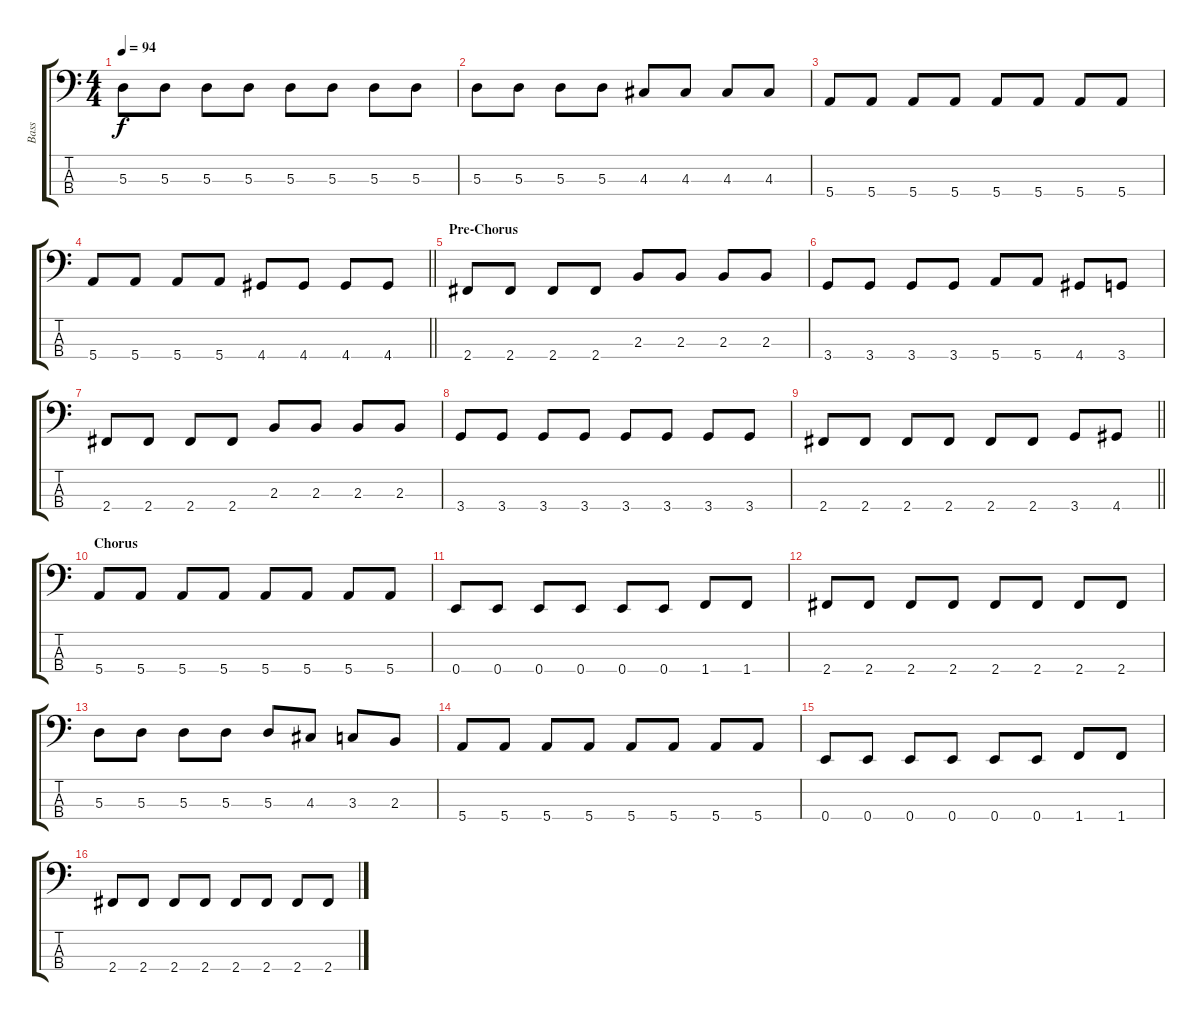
\track ("Bass" "Bass") {instrument electricbasspick}
\staff {score tabs}
\tuning (G2 D2 A1 E1) {hide}
\ts (4 4)
\tempo 94
\clef f4
\ks c
5.3.8{dy f} 5.3.8 5.3.8 5.3.8 5.3.8 5.3.8 5.3.8 5.3.8 |
5.3.8 5.3.8 5.3.8 5.3.8 4.3.8 4.3.8 4.3.8 4.3.8 |
5.4.8 5.4.8 5.4.8 5.4.8 5.4.8 5.4.8 5.4.8 5.4.8 |
\barLineRight lightlight
5.4.8 5.4.8 5.4.8 5.4.8 4.4.8 4.4.8 4.4.8 4.4.8 |
\section ("" "Pre-Chorus")
2.4.8 2.4.8 2.4.8 2.4.8 2.3.8 2.3.8 2.3.8 2.3.8 |
3.4.8 3.4.8 3.4.8 3.4.8 5.4.8 5.4.8 4.4.8 3.4.8 |
2.4.8 2.4.8 2.4.8 2.4.8 2.3.8 2.3.8 2.3.8 2.3.8 |
3.4.8 3.4.8 3.4.8 3.4.8 3.4.8 3.4.8 3.4.8 3.4.8 |
\barLineRight lightlight
2.4.8 2.4.8 2.4.8 2.4.8 2.4.8 2.4.8 3.4.8 4.4.8 |
\section ("" "Chorus")
5.4.8 5.4.8 5.4.8 5.4.8 5.4.8 5.4.8 5.4.8 5.4.8 |
0.4.8 0.4.8 0.4.8 0.4.8 0.4.8 0.4.8 1.4.8 1.4.8 |
2.4.8 2.4.8 2.4.8 2.4.8 2.4.8 2.4.8 2.4.8 2.4.8 |
5.3.8 5.3.8 5.3.8 5.3.8 5.3.8 4.3.8 3.3.8 2.3.8 |
5.4.8 5.4.8 5.4.8 5.4.8 5.4.8 5.4.8 5.4.8 5.4.8 |
0.4.8 0.4.8 0.4.8 0.4.8 0.4.8 0.4.8 1.4.8 1.4.8 |
2.4.8 2.4.8 2.4.8 2.4.8 2.4.8 2.4.8 2.4.8 2.4.8
